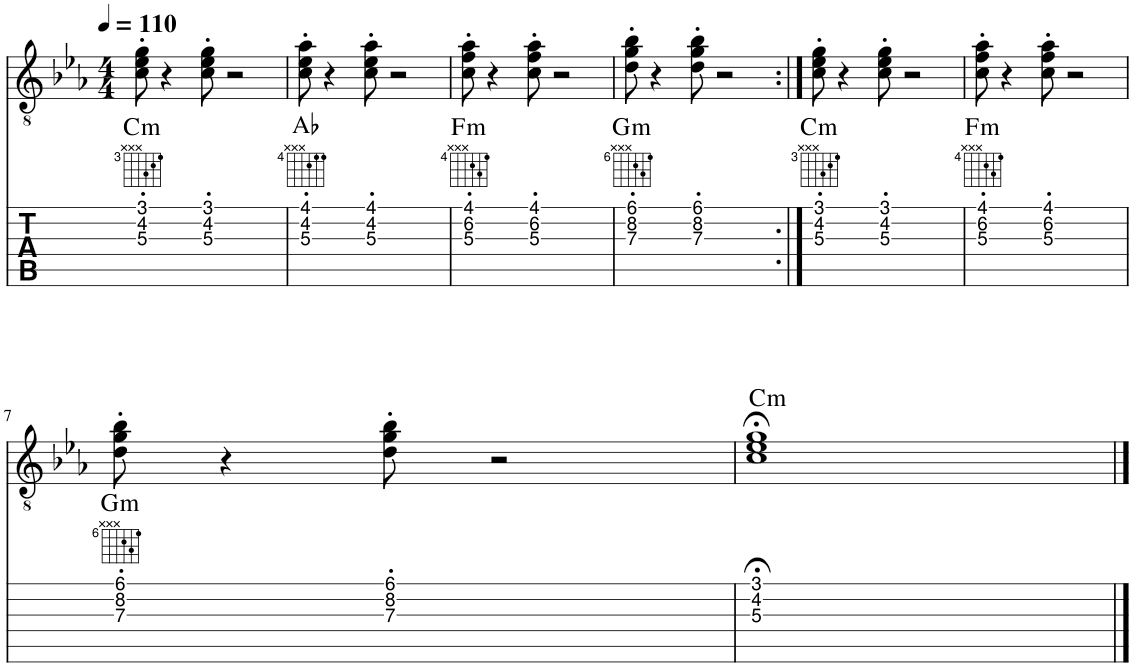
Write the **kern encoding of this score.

**kern	**kern	**harte
*part1	*part1	*part1
*staff2	*staff1	*
*I"Guitare électrique	*	*
*I'Guit. El.	*	*
*stria6	*	*
*	*clefGv2	*
*k[b-e-a-]	*k[b-e-a-]	*
*M4/4	*M4/4	*
*MM110	*MM110	*
=1	=1	=1
!	!	!LO:H:kt=m
8c' 8e-' 8g'	8c\' 8e-\' 8g\'	C:min
4r	4r	.
8c' 8e-' 8g'	8c\' 8e-\' 8g\'	.
2r	2r	.
=2	=2	=2
8c' 8e-' 8a-'	8c\' 8e-\' 8a-\'	Ab:maj
4r	4r	.
8c' 8e-' 8a-'	8c\' 8e-\' 8a-\'	.
2r	2r	.
=3	=3	=3
!	!	!LO:H:kt=m
8c' 8f' 8a-'	8c\' 8f\' 8a-\'	F:min
4r	4r	.
8c' 8f' 8a-'	8c\' 8f\' 8a-\'	.
2r	2r	.
=4	=4	=4
!	!	!LO:H:kt=m
8d' 8g' 8b-'	8d\' 8g\' 8b-\'	G:min
4r	4r	.
8d' 8g' 8b-'	8d\' 8g\' 8b-\'	.
2r	2r	.
=5:|!	=5:|!	=5:|!
!	!	!LO:H:kt=m
8c' 8e-' 8g'	8c\' 8e-\' 8g\'	C:min
4r	4r	.
8c' 8e-' 8g'	8c\' 8e-\' 8g\'	.
2r	2r	.
=6	=6	=6
!	!	!LO:H:kt=m
8c' 8f' 8a-'	8c\' 8f\' 8a-\'	F:min
4r	4r	.
8c' 8f' 8a-'	8c\' 8f\' 8a-\'	.
2r	2r	.
!!LO:LB:g=z
=7	=7	=7
!	!	!LO:H:kt=m
8d' 8g' 8b-'	8d\' 8g\' 8b-\'	G:min
4r	4r	.
8d' 8g' 8b-'	8d\' 8g\' 8b-\'	.
2r	2r	.
=8	=8	=8
!	!	!LO:H:kt=m
1c;< 1e-;< 1g;<	1c;< 1e-;< 1g;<	C:min
==	==	==
*-	*-	*-
